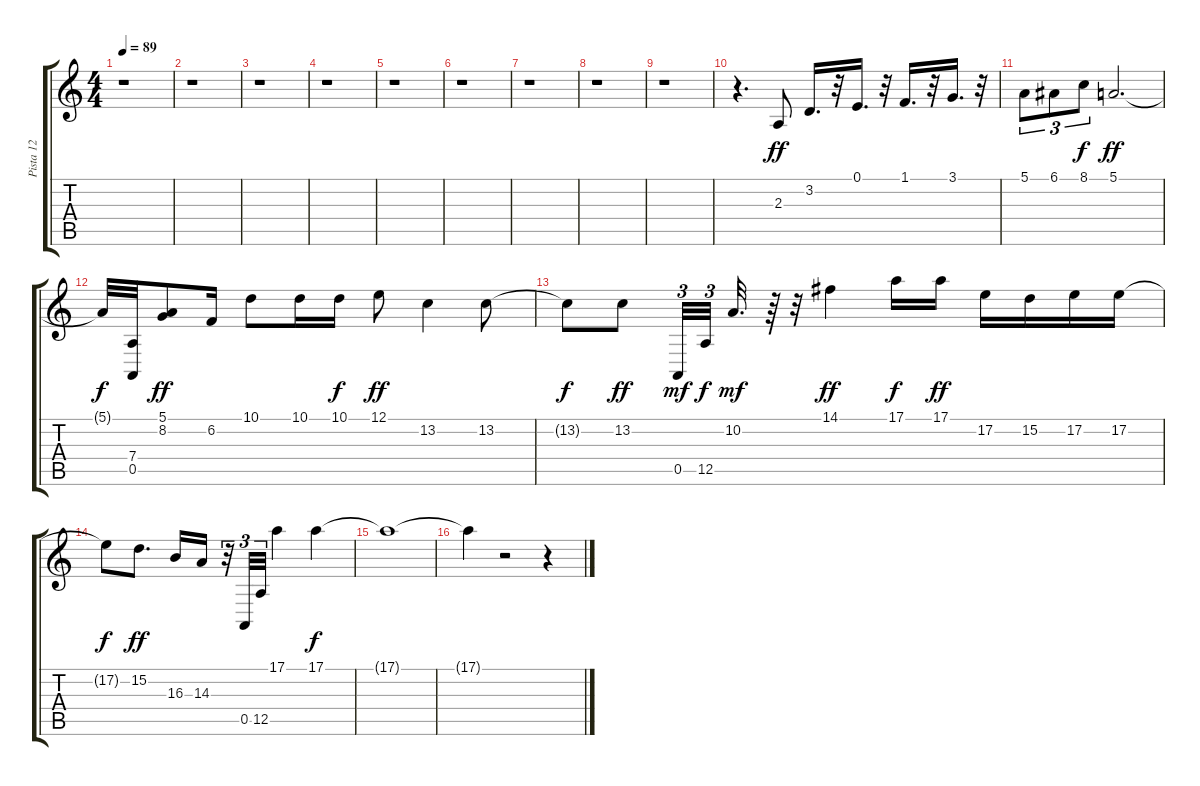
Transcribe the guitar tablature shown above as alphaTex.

\track ("Pista 12" "Pista 12") {instrument pad2warm}
\staff {score tabs}
\tuning (E4 B3 G3 D3 A2 E2) {hide}
\ts (4 4)
\tempo 89
\clef g2
\ks c
r.1{dy f} |
r.1 |
r.1 |
r.1 |
r.1 |
r.1 |
r.1 |
r.1 |
r.1 |
r.4{d} 2.3.8{dy ff volume 16 balance 8 instrument overdrivenguitar} 3.2.16{d} r.32 0.1.16{d} r.32 1.1.16{d} r.32 3.1.16{d} r.32 |
5.1.8{tu (3 2)} 6.1.8{tu (3 2)} 8.1.8{tu (3 2) dy f} 5.1.2{d dy ff} |
5.1{t}.32{dy f} (7.4 0.5).32 (5.1 8.2).8{dy ff} 6.2.16 10.1.8 10.1.16 10.1.16{dy f} 12.1.8{dy ff} 13.2.4 13.2.8 |
13.2{t}.8{dy f} 13.2.8{dy ff} 0.5.32{tu (3 2) dy mf} 12.5.32{tu (3 2) dy f} 10.2.32{d dy mf} r.64 r.32 14.1.4{dy ff} 17.1.16{dy f} 17.1.16{dy ff} 17.2.16 15.2.16 17.2.16 17.2.16 |
17.2{t}.8{dy f} 15.2.8{d dy ff} 16.3.16 14.3.16 r.32{tu (3 2)} 0.5.32{tu (3 2)} 12.5.32{tu (3 2)} 17.1.4 17.1.4{dy f} |
17.1{t}.1 |
17.1{t}.4 r.2 r.4
